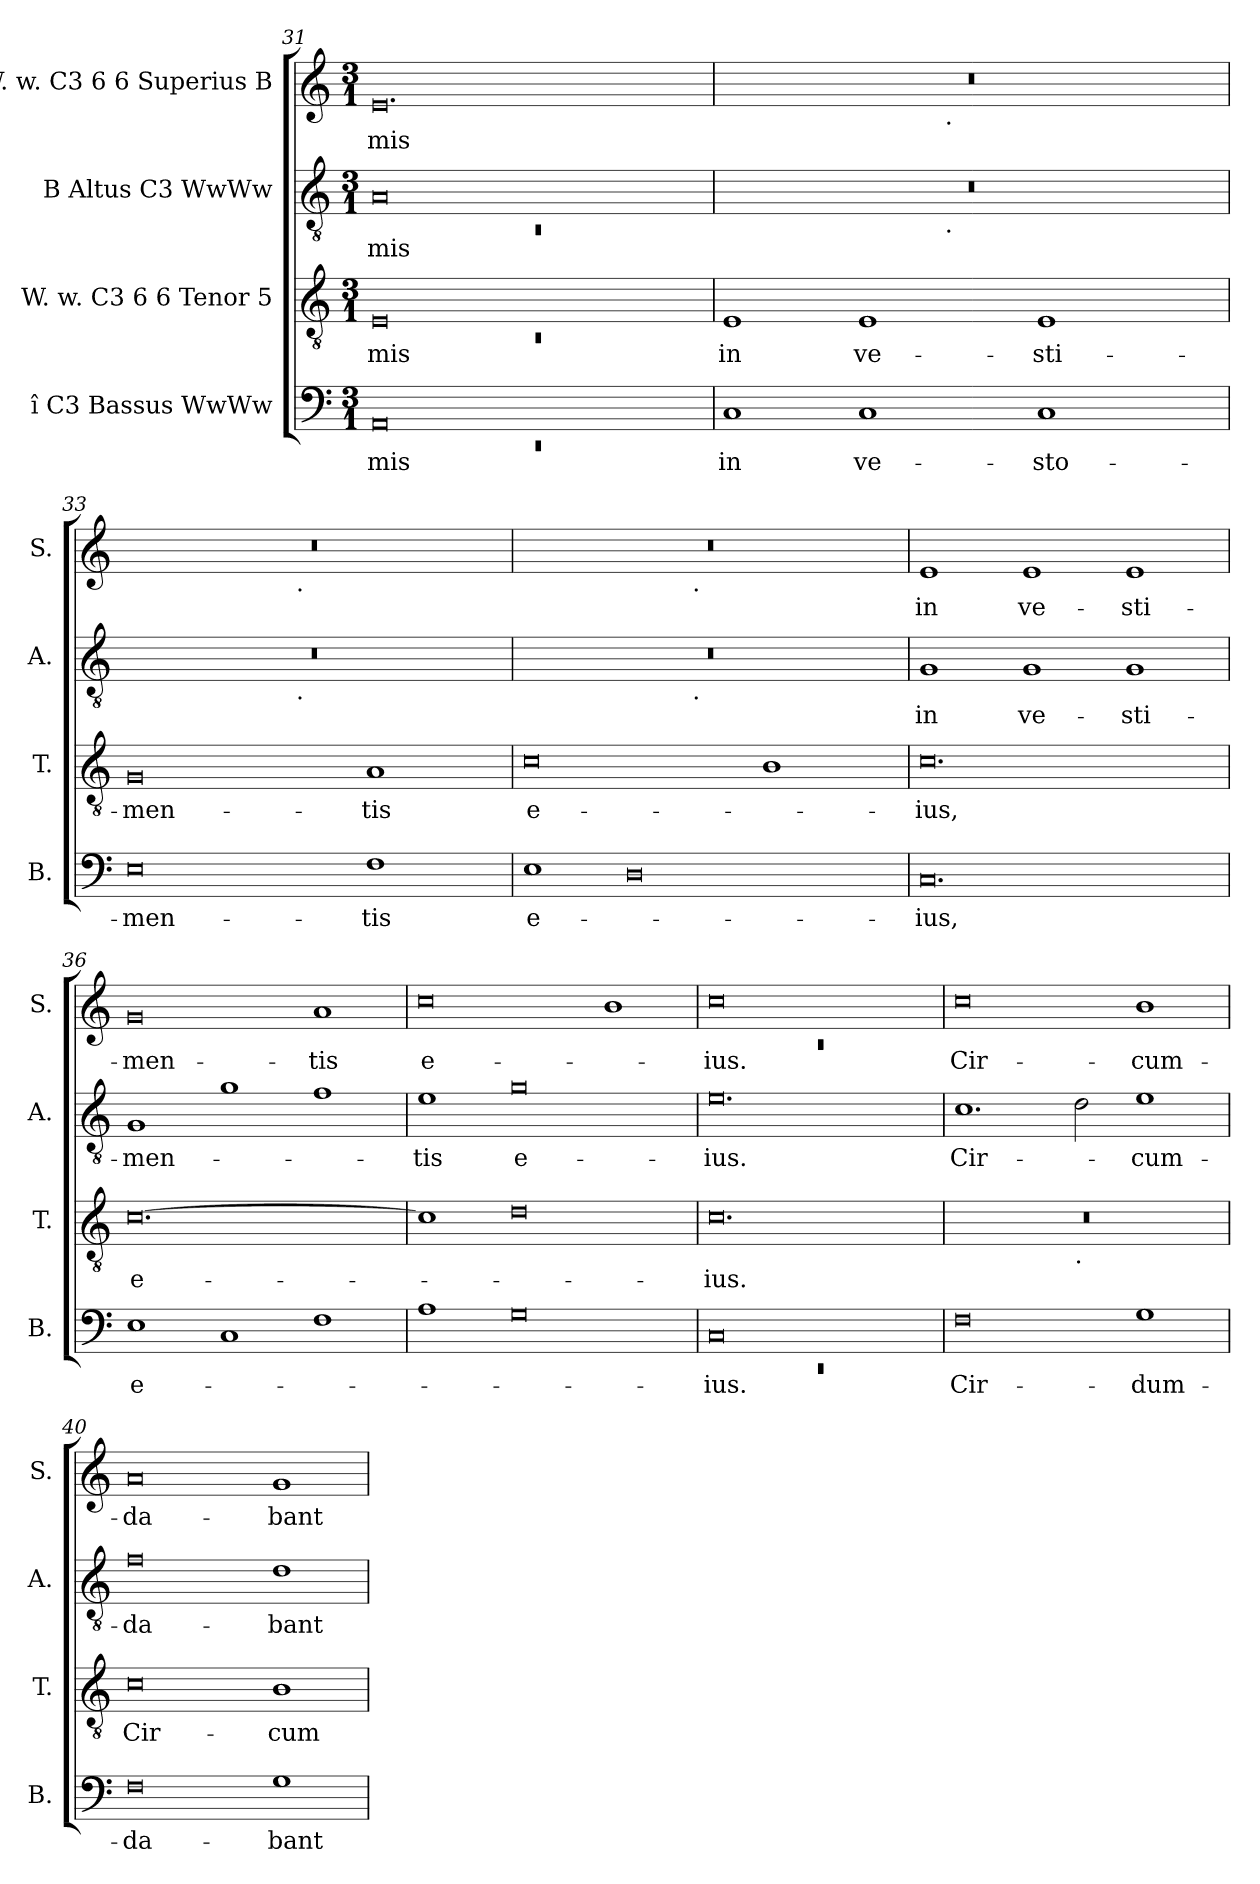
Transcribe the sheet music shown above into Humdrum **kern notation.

**kern	**text	**kern	**text	**kern	**text	**kern	**text
*part4	*part4	*part3	*part3	*part2	*part2	*part1	*part1
*staff4	*staff4	*staff3	*staff3	*staff2	*staff2	*staff1	*staff1
*I"î C3 Bassus WwWw	*	*I"W. w. C3 6 6 Tenor 5	*	*I"B Altus C3 WwWw	*	*I"W. w. C3 6 6 Superius B	*
*I'B.	*	*I'T.	*	*I'A.	*	*I'S.	*
*clefF4	*	*clefGv2	*	*clefGv2	*	*clefG2	*
*k[]	*	*k[]	*	*k[]	*	*k[]	*
*C:	*	*C:	*	*C:	*	*C:	*
*M3/1	*	*M3/1	*	*M3/1	*	*M3/1	*
=31	=31	=31	=31	=31	=31	=31	=31
*^	*	*^	*	*^	*	*	*
!	!LO:N:vis=1	!LO:LY:b	!	!LO:N:vis=1	!LO:LY:b	!	!LO:N:vis=1	!LO:LY:b	!	!LO:LY:b
0AA	0.rEE	-mis	0E	0.rC	-mis	0A	0.rC	-mis	0.e	-mis
1ryy	.	.	1ryy	.	.	1ryy	.	.	.	.
*v	*v	*	*	*	*	*	*	*	*	*
*	*	*v	*v	*	*	*	*	*	*
=32	=32	=32	=32	=32	=32	=32	=32	=32
!	!LO:LY:b	!	!LO:LY:b	!	!	!	!	!
*	*	*	*	*	*	*	*^	*
1C	in	1E	in	0.r	1ryy	.	0.r	1ryy	.
!	!LO:LY:b	!	!LO:LY:b	!	!	!	!	!	!
1C	ve-	1E	ve-	.	4...ryy	.	.	4...ryy	.
!	!	!	!	!	!	!	!	!LO:TX:b:t=.	!
!	!	!	!	!	!LO:TX:b:t=.	!	!	!	!
.	.	.	.	.	1ryy	.	.	1ryy	.
!	!LO:LY:b	!	!LO:LY:b	!	!	!	!	!	!
1C	-sto-	1E	-sti-	.	.	.	.	.	.
.	.	.	.	.	2ryy	.	.	2ryy	.
.	.	.	.	.	32ryy	.	.	32ryy	.
=33	=33	=33	=33	=33	=33	=33	=33	=33	=33
!	!LO:LY:b	!	!LO:LY:b	!	!	!	!	!	!
0E	-men-	0G	-men-	0.r	1ryy	.	0.r	1ryy	.
.	.	.	.	.	4...ryy	.	.	4...ryy	.
!	!	!	!	!	!	!	!	!LO:TX:b:t=.	!
!	!	!	!	!	!LO:TX:b:t=.	!	!	!	!
.	.	.	.	.	1ryy	.	.	1ryy	.
!	!LO:LY:b	!	!LO:LY:b	!	!	!	!	!	!
1F	-tis	1A	-tis	.	.	.	.	.	.
.	.	.	.	.	2ryy	.	.	2ryy	.
.	.	.	.	.	32ryy	.	.	32ryy	.
=34	=34	=34	=34	=34	=34	=34	=34	=34	=34
!	!LO:LY:b:rj	!	!LO:LY:b:rj	!	!	!	!	!	!
1E	e-	0c	e-	0.r	1ryy	.	0.r	1ryy	.
0D	.	.	.	.	4...ryy	.	.	4...ryy	.
!	!	!	!	!	!	!	!	!LO:TX:b:t=.	!
!	!	!	!	!	!LO:TX:b:t=.	!	!	!	!
.	.	.	.	.	1ryy	.	.	1ryy	.
.	.	1B	.	.	.	.	.	.	.
.	.	.	.	.	2ryy	.	.	2ryy	.
.	.	.	.	.	32ryy	.	.	32ryy	.
=35	=35	=35	=35	=35	=35	=35	=35	=35	=35
!	!LO:LY:b	!	!LO:LY:b	!	!	!LO:LY:b	!	!	!LO:LY:b
*	*	*	*	*v	*v	*	*	*	*
*	*	*	*	*	*	*v	*v	*
0.C	-ius,	0.c	-ius,	1G	in	1e	in
!	!	!	!	!	!LO:LY:b	!	!LO:LY:b
.	.	.	.	1G	ve-	1e	ve-
!	!	!	!	!	!LO:LY:b	!	!LO:LY:b
.	.	.	.	1G	-sti-	1e	-sti-
!!LO:LB:g=z
=36	=36	=36	=36	=36	=36	=36	=36
!	!LO:LY:b:rj	!	!LO:LY:b:rj	!	!LO:LY:b	!	!LO:LY:b
1E	e-	[>0.c	e-	1G	-men-	0g	-men-
1C	.	.	.	1g	.	.	.
!	!	!	!	!	!	!	!LO:LY:b
1F	.	.	.	1f	.	1a	-tis
=37	=37	=37	=37	=37	=37	=37	=37
!	!	!	!	!	!LO:LY:b	!	!LO:LY:b:rj
1A	.	1c]	.	1e	-tis	0cc	e-
!	!	!	!	!	!LO:LY:b:rj	!	!
0G	.	0d	.	0g	e-	.	.
.	.	.	.	.	.	1b	.
=38	=38	=38	=38	=38	=38	=38	=38
*^	*	*	*	*	*	*^	*
!	!LO:N:vis=1	!LO:LY:b	!	!LO:LY:b	!	!LO:LY:b	!	!LO:N:vis=1	!LO:LY:b
0C	0.rEE	-ius.	0.c	-ius.	0.e	-ius.	0cc	0.rc	-ius.
1ryy	.	.	.	.	.	.	1ryy	.	.
*v	*v	*	*	*	*	*	*v	*v	*
=39	=39	=39	=39	=39	=39	=39	=39
!	!LO:LY:b	!	!	!	!LO:LY:b	!	!LO:LY:b
*	*	*^	*	*	*	*	*
0F	Cir-	0.r	1.ryy	.	1.c	Cir-	0cc	Cir-
!	!	!	!LO:TX:b:t=.	!	!	!	!	!
.	.	.	1.ryy	.	2d\	.	.	.
!	!LO:LY:b	!	!	!	!	!LO:LY:b	!	!LO:LY:b
1G	-dum-	.	.	.	1e	-cum-	1b	-cum-
=40	=40	=40	=40	=40	=40	=40	=40	=40
!	!LO:LY:b	!	!	!LO:LY:b	!	!LO:LY:b	!	!LO:LY:b
*	*	*v	*v	*	*	*	*	*
0F	-da-	0c	Cir-	0f	-da-	0a	-da-
!	!LO:LY:b	!	!LO:LY:b	!	!LO:LY:b	!	!LO:LY:b
1G	-bant	1B	-cum	1d	-bant	1g	-bant
=	=	=	=	=	=	=	=
*-	*-	*-	*-	*-	*-	*-	*-
